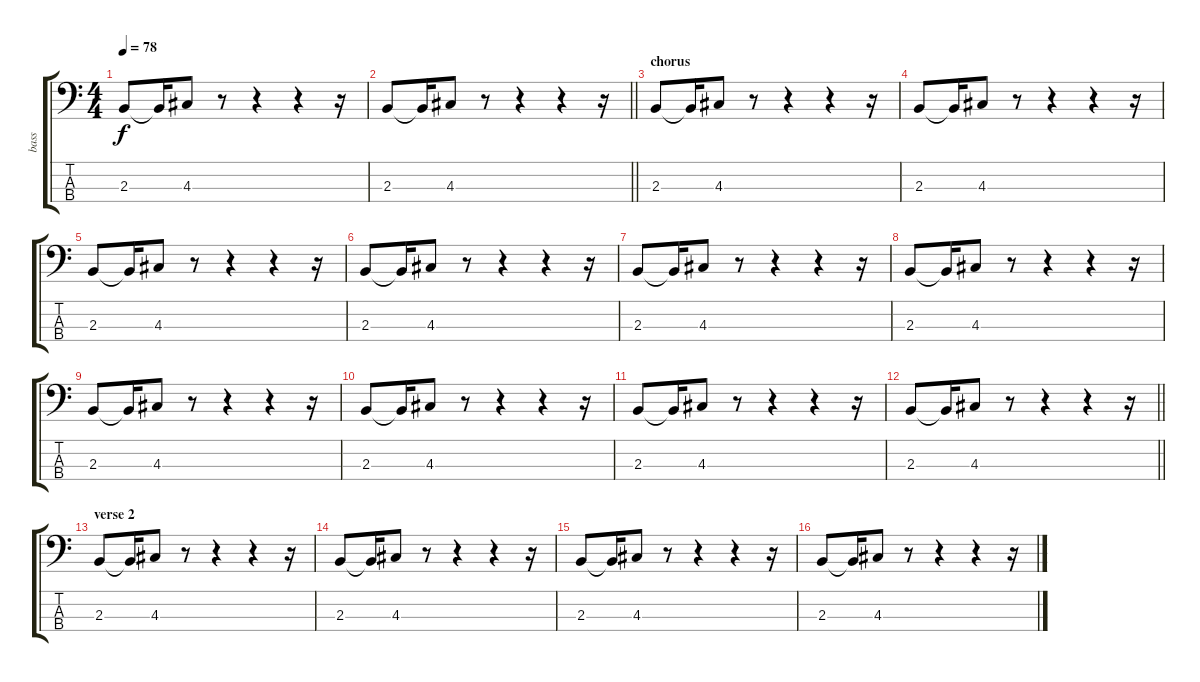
\track ("bass" "bass") {instrument electricbassfinger}
\staff {score tabs}
\tuning (G2 D2 A1 E1) {hide}
\ts (4 4)
\tempo 78
\clef f4
\ks c
2.3.8{dy f} 2.3{t}.16 4.3.8 r.8 r.4 r.4 r.16 |
\barLineRight lightlight
2.3.8 2.3{t}.16 4.3.8 r.8 r.4 r.4 r.16 |
\section ("" "chorus")
2.3.8 2.3{t}.16 4.3.8 r.8 r.4 r.4 r.16 |
2.3.8 2.3{t}.16 4.3.8 r.8 r.4 r.4 r.16 |
2.3.8 2.3{t}.16 4.3.8 r.8 r.4 r.4 r.16 |
2.3.8 2.3{t}.16 4.3.8 r.8 r.4 r.4 r.16 |
2.3.8 2.3{t}.16 4.3.8 r.8 r.4 r.4 r.16 |
2.3.8 2.3{t}.16 4.3.8 r.8 r.4 r.4 r.16 |
2.3.8 2.3{t}.16 4.3.8 r.8 r.4 r.4 r.16 |
2.3.8 2.3{t}.16 4.3.8 r.8 r.4 r.4 r.16 |
2.3.8 2.3{t}.16 4.3.8 r.8 r.4 r.4 r.16 |
\barLineRight lightlight
2.3.8 2.3{t}.16 4.3.8 r.8 r.4 r.4 r.16 |
\section ("" "verse 2")
2.3.8 2.3{t}.16 4.3.8 r.8 r.4 r.4 r.16 |
2.3.8 2.3{t}.16 4.3.8 r.8 r.4 r.4 r.16 |
2.3.8 2.3{t}.16 4.3.8 r.8 r.4 r.4 r.16 |
2.3.8 2.3{t}.16 4.3.8 r.8 r.4 r.4 r.16
